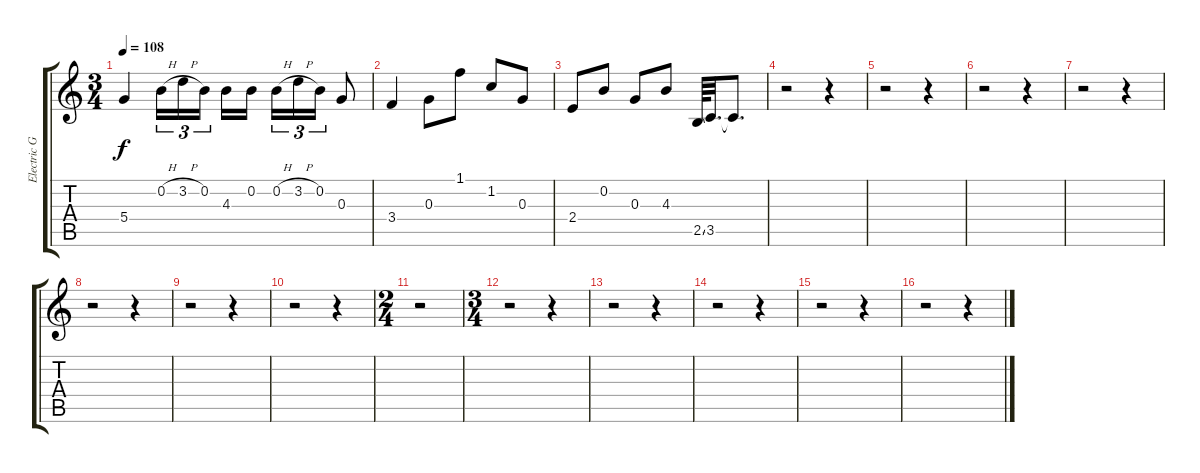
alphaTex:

\track ("Electric Guitar (Riff A)" "Electric G") {instrument electricguitarclean}
\staff {score tabs}
\tuning (E4 B3 G3 D3 A2 E2) {hide}
\ts (3 4)
\tempo 108
\clef g2
\ks c
5.4.4{dy f} 0.2{h}.16{tu (3 2)} 3.2{h}.16{tu (3 2)} 0.2.16{tu (3 2) beam splitsecondary} 4.3.16 0.2.16 0.2{h}.16{tu (3 2)} 3.2{h}.16{tu (3 2)} 0.2.16{tu (3 2)} 0.3.8 |
3.4.4 0.3.8 1.1.8 1.2.8 0.3.8 |
2.4.8 0.2.8 0.3.8 4.3.8 2.5{ss}.64 3.5.32{d} 3.5{t}.8{d} |
r.2 r.4 |
r.2 r.4 |
r.2 r.4 |
r.2 r.4 |
r.2 r.4 |
r.2 r.4 |
r.2 r.4 |
\ts (2 4)
r.2 |
\ts (3 4)
r.2 r.4 |
r.2 r.4 |
r.2 r.4 |
r.2 r.4 |
r.2 r.4
